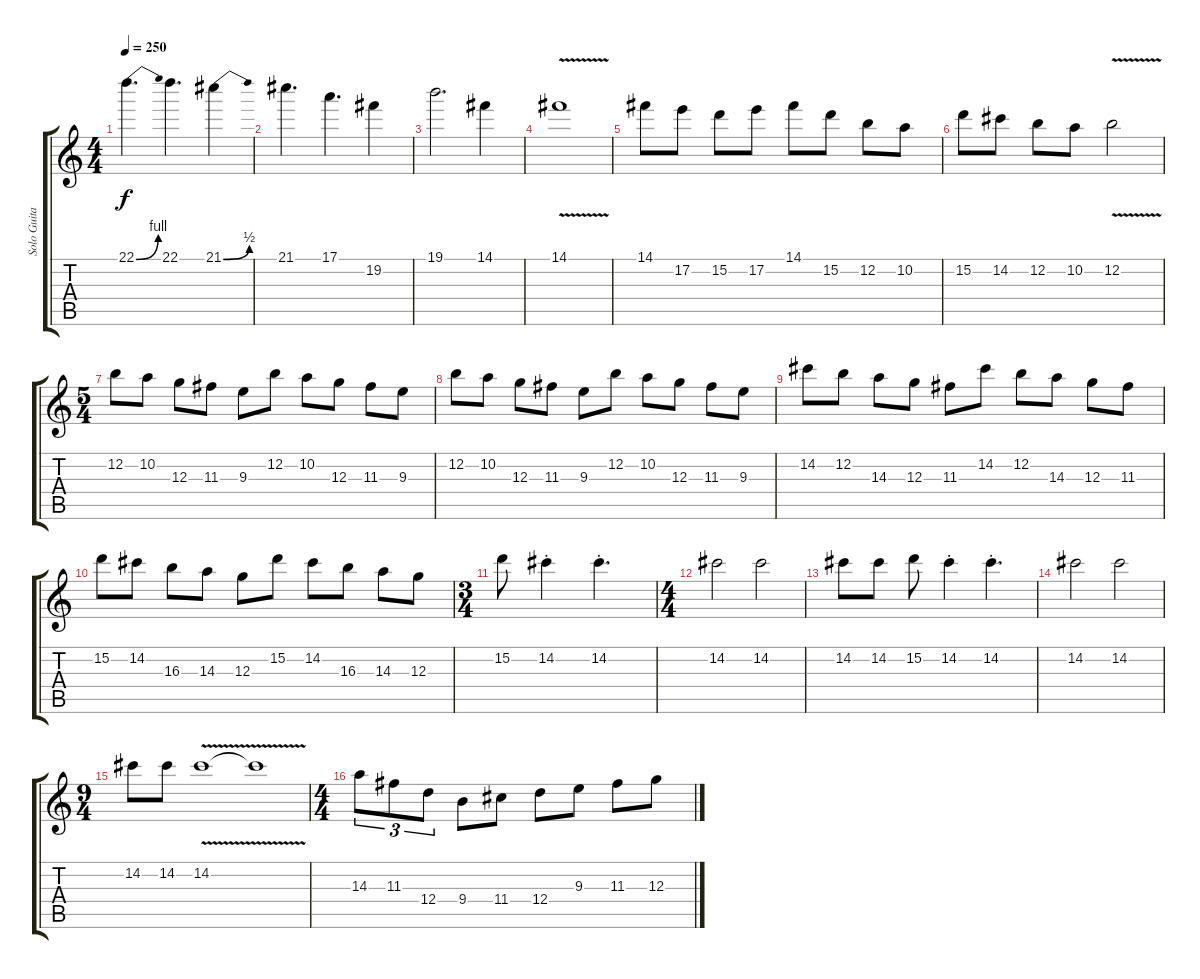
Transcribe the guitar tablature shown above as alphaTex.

\track ("Solo Guitar" "Solo Guita") {instrument overdrivenguitar}
\staff {score tabs}
\tuning (E4 B3 G3 D3 A2 E2) {hide}
\ts (4 4)
\tempo 250
\clef g2
\ks c
22.1{be (bend 0 0 60 4)}.4{d dy f} 22.1.4{d} 21.1{be (bend 0 0 60 2)}.4 |
21.1.4{d} 17.1.4{d} 19.2.4 |
19.1.2{d} 14.1.4 |
14.1{v}.1 |
14.1.8 17.2.8 15.2.8 17.2.8 14.1.8 15.2.8 12.2.8 10.2.8 |
15.2.8 14.2.8 12.2.8 10.2.8 12.2{v}.2 |
\ts (5 4)
12.2.8 10.2.8 12.3.8 11.3.8 9.3.8 12.2.8 10.2.8 12.3.8 11.3.8 9.3.8 |
12.2.8 10.2.8 12.3.8 11.3.8 9.3.8 12.2.8 10.2.8 12.3.8 11.3.8 9.3.8 |
14.2.8 12.2.8 14.3.8 12.3.8 11.3.8 14.2.8 12.2.8 14.3.8 12.3.8 11.3.8 |
15.2.8 14.2.8 16.3.8 14.3.8 12.3.8 15.2.8 14.2.8 16.3.8 14.3.8 12.3.8 |
\ts (3 4)
15.2.8 14.2{st}.4 14.2{st}.4{d} |
\ts (4 4)
14.2.2 14.2.2 |
14.2.8 14.2.8 15.2.8 14.2{st}.4 14.2{st}.4{d} |
14.2.2 14.2.2 |
\ts (9 4)
14.2.8 14.2.8 14.2{v}.1 14.2{t}.1 |
\ts (4 4)
14.3.8{tu (3 2)} 11.3.8{tu (3 2)} 12.4.8{tu (3 2)} 9.4.8 11.4.8 12.4.8 9.3.8 11.3.8 12.3.8
